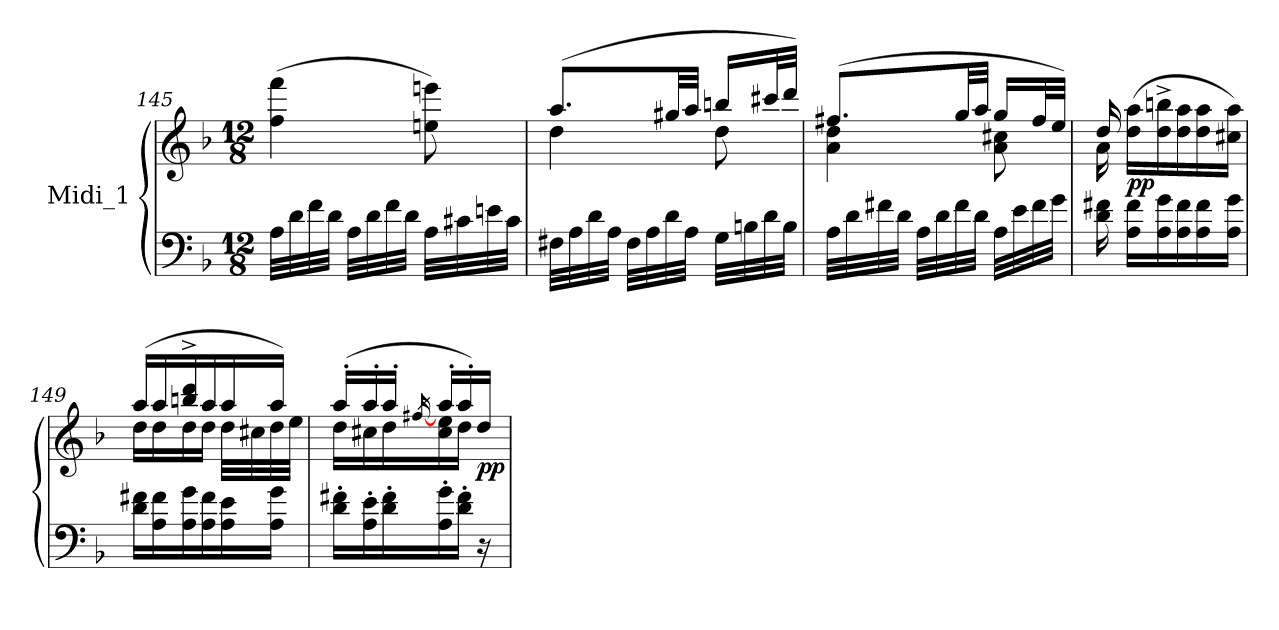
**kern	**kern	**dynam
*part1	*part1	*part1
*staff2	*staff1	*staff1/2
*I"Midi_1	*	*
*clefF4	*clefG2	*
*k[b-]	*k[b-]	*
*F:	*F:	*
*M12/8	*M12/8	*
=145	=145	=145
*	*^	*
32A\LLL	(>4ff\ 4fff\	4ryy	.
32d\	.	.	.
32f\	.	.	.
32d\JJJ	.	.	.
32A\LLL	.	.	.
32d\	.	.	.
32f\	.	.	.
32d\JJJ	.	.	.
32A\LLL	8eeni\ 8eeeni\)	8ryy	.
32c#X\	.	.	.
32eni\	.	.	.
32c#\JJJ	.	.	.
=146	=146	=146	=146
32F#X\LLL	(>8.aa/L	4dd\	.
32A\	.	.	.
32d\	.	.	.
32A\JJJ	.	.	.
32F#\LLL	.	.	.
32A\	.	.	.
32d\	32gg#X/LL	.	.
32A\JJJ	32aa/JJJ	.	.
32G\LLL	16bbn/LL	8dd\	.
32Bn\	.	.	.
32d\	32ccc#X/L	.	.
32B\JJJ	32ddd/JJJ)	.	.
!!LO:LB:g=z	!!
=147	=147	=147	=147
32A\LLL	(>8.ff#X/L	4a\ 4dd\	.
32d\	.	.	.
32f#X\	.	.	.
32d\JJJ	.	.	.
32A\LLL	.	.	.
32d\	.	.	.
32f#\	32gg/LL	.	.
32d\JJJ	32aa/JJJ	.	.
32A\LLL	16gg/LL	8a\ 8cc#X\	.
32e\	.	.	.
32f#\	32ff#/L	.	.
32g\JJJ	32ee/JJJ)	.	.
!!LO:LB:g=z	!!
=148	=148	=148	=148
*	*MM75	*	*
16d\ 16f#X\	16dd/	16a\	.
!	!	!	!LO:DY:b
16A\ 16f#\LL	(>16dd\ 16aa\LL	4ryy	pp
16A\ 16g\	16dd\^ 16bbn\^	.	.
16A\ 16f#\	16dd\ 16aa\	.	.
16A\ 16f#\	16dd\ 16aa\	.	.
16A\ 16g\JJ	16cc#X\ 16aa\JJ)	16ryy	.
=149	=149	=149	=149
16d\ 16f#X\LL	(>16aa/LL	16dd\LL	.
16A\ 16f#\	16aa/	16dd\	.
16A\ 16g\	16bbn/^ 16ddd/^	16dd\	.
16A\ 16f#\	16aa/	16dd\JJ	.
16A\ 16e\	16aa/	32dd\LLL	.
.	.	32cc#X\	.
16A\ 16g\JJ	16aa/JJ)	32dd\	.
.	.	32ee\JJJ	.
=150	=150	=150	=150
16d\' 16f#X\'LL	(>16aa'/LL	16dd\LL	.
16A\' 16e\'	16aa'/	16cc#X\	.
16d\' 16f#\'	16aa'/JJ	16dd\	.
.	[16qff#X/	.	.
16A\' 16g\'	16aa'/LL	16cc#\ 16ee\	.
16d\' 16f#\'JJ	16aa'/)	16dd\JJ	.
!	!	!	!LO:DY:b
16r	16dd/JJ	16ryy	pp
*	*v	*v	*
=	=	=
*-	*-	*-
